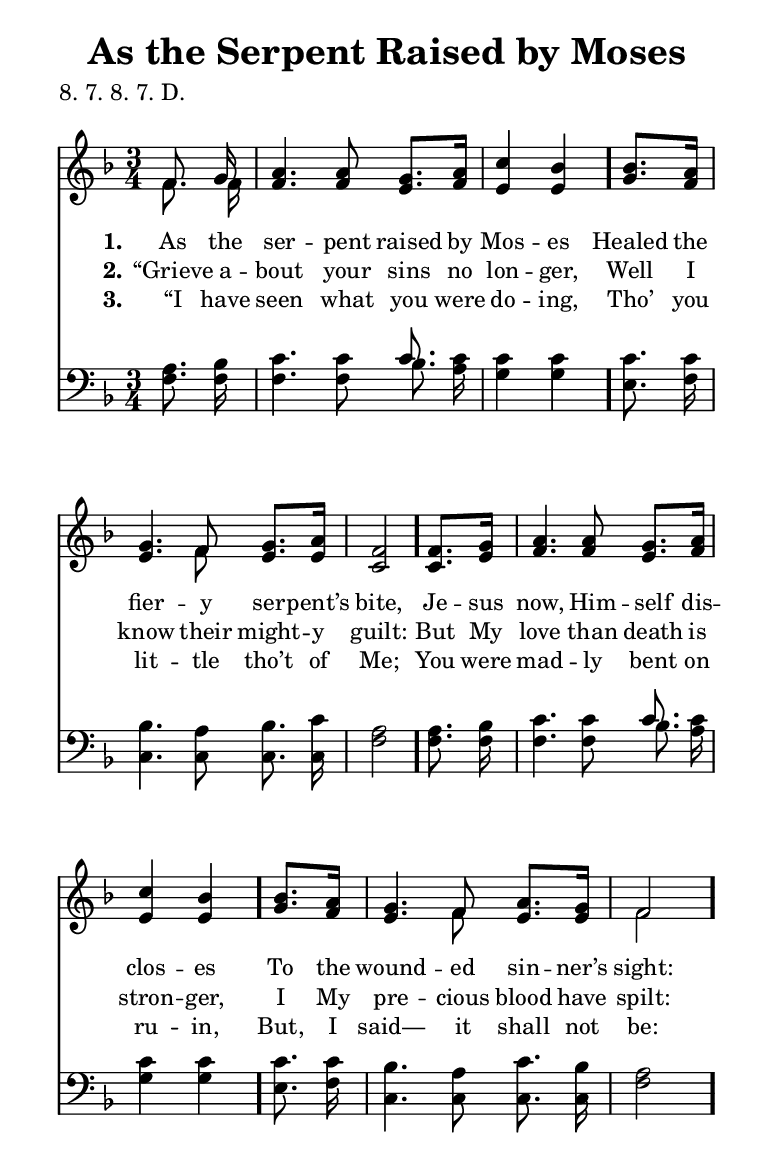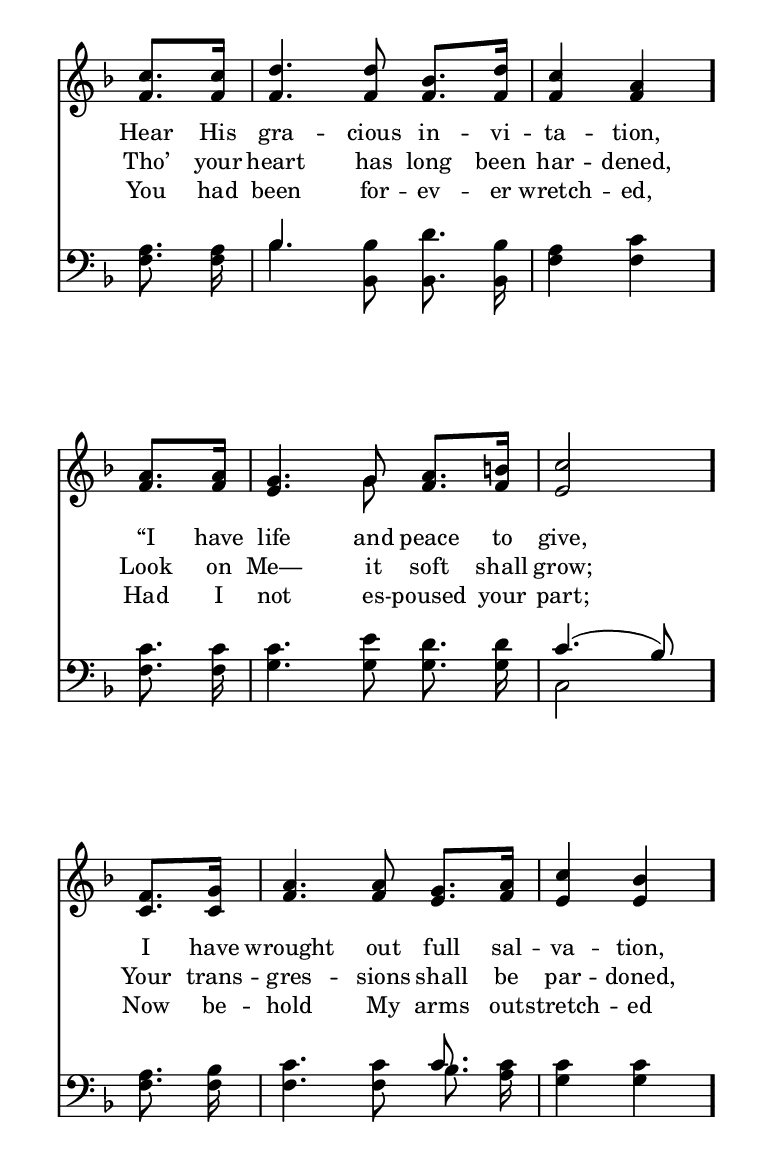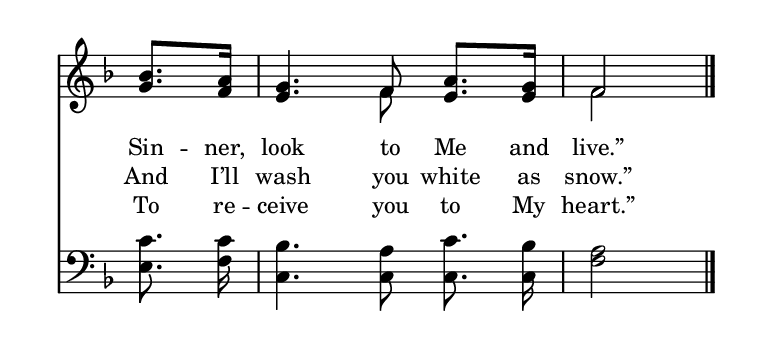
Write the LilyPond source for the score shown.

\include "common/global.ily"
\paper {
  \include "common/paper.ily"
}

\header{
  hymnnumber = "2"
  title = "As the Serpent Raised by Moses"
  tunename = "Take The World But Give Me Jesus"
  meter = "8. 7. 8. 7. D."
  %poet = ""
  %composer = ""
  %copyright = ""
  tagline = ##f
}

pattern = { f8. g16 | a4. a8 g8. a16 | c4 bes bes8. a16 | g4. f8 g8. a16 | f2 }

global = {
  \include "common/overrides.ily"
  \autoBeamOff
  \override Staff.TimeSignature.style = #'numbered \time 3/4
  \once \override Score.MetronomeMark.transparent = ##t
  \tempo 4 = 70
  \key f \major
  \partial 4
}

notesSoprano = {
\global
\relative a' {

  \changePitch \pattern { f g | a a g a | c bes bes a | g f g a | f }
  \changePitch \pattern { f g | a a g a | c bes bes a | g f a g | f }
  \changePitch \pattern { c' c | d d bes d | c a a a | g g a b | c }
  \changePitch \pattern { f, g | a a g a | c bes bes a | g f a g | f }

  \bar "|."

}
}

notesAlto = {
\global
\relative e' {

  \changePitch \pattern { f f | f f e f | e e g f | e f e e | c }
  \changePitch \pattern { c e | f f e f | e e g f | e f e e | f }
  \changePitch \pattern { f f | f f f f | f f f f | e g f f | e }
  \changePitch \pattern { c c | f f e f | e e g f | e f e e | f }

}
}

notesTenor = {
\global
\relative a {

  \changePitch \pattern { a bes | c c c c | c c c c | bes a bes c | a }
  \changePitch \pattern { a bes | c c c c | c c c c | bes a c bes | a }
  \changePitch \pattern { a a | bes bes d bes | a c c c | c e d d | s \insert { c4.( bes8) } } % slur
  \changePitch \pattern { a bes | c c c c | c c c c | bes a c bes | a }

}
}

notesBass = {
\global
\relative a {

  \changePitch \pattern { f f | f f bes a | g g e f | c c c c | f }
  \changePitch \pattern { f f | f f bes a | g g e f | c c c c | f }
  \changePitch \pattern { f f | bes bes, bes bes | f' f f f | g g g g | c, }
  \changePitch \pattern { f f | f f bes a | g g e f | c c c c | f }

}
}

wordsA = \lyricmode {
\set stanza = "1."

  As the ser -- pent raised by Mos -- es \bar "."
  Healed the fier -- y ser -- pent’s bite, \bar "."
  Je -- sus now, Him -- self dis -- clos -- es \bar "."
  To the wound -- ed sin -- ner’s sight: \bar "."
  Hear His gra -- cious in -- vi -- ta -- tion, \bar "."
  “I have life and peace to give, \bar "."
  I have wrought out full sal -- va -- tion, \bar "."
  Sin -- ner, look to Me and live.” \bar "."
}

wordsB = \lyricmode {
\set stanza = "2."

  “Grieve a -- bout your sins no lon -- ger,
  Well I know their might -- y guilt:
  But My love than death is stron -- ger,
  I My pre -- cious blood have spilt:
  Tho’ your heart has long been har -- dened,
  Look on Me— it soft shall grow;
  Your trans -- gres -- sions shall be par -- doned,
  And I’ll wash you white as snow.”
}

wordsC = \lyricmode {
\set stanza = "3."

  “I have seen what you were do -- ing,
  Tho’ you lit -- tle tho’t of Me;
  You were mad -- ly bent on ru -- in,
  But, I said— it shall not be:
  You had been for -- ev -- er wretch -- ed,
  Had I not es -- poused your part;
  Now be -- hold My arms out -- stretch -- ed
  To re -- ceive you to My heart.”
}


\score {
  \context ChoirStaff <<
    \context Staff <<
      \set ChoirStaff.systemStartDelimiter = #'SystemStartBar
      \set ChoirStaff.printPartCombineTexts = ##f
      \partcombine #'(2 . 9) \notesSoprano \notesAlto
      \new NullVoice = "Soprano"  { \voiceOne \notesSoprano }
      \new Lyrics \lyricsto "Soprano" { \wordsA }
      \new Lyrics \lyricsto "Soprano" { \wordsB }
      \new Lyrics \lyricsto "Soprano" { \wordsC }
    >>
    \new Staff <<
      \clef "bass"
      \partcombine #'(2 . 9) \notesTenor \notesBass
    >>
  >>
  \layout {
    \include "common/layout.ily"
  }
  \midi{
    \include "common/midi.ily"
  }
}

\version "2.19.49"  % necessary for upgrading to future LilyPond versions.

